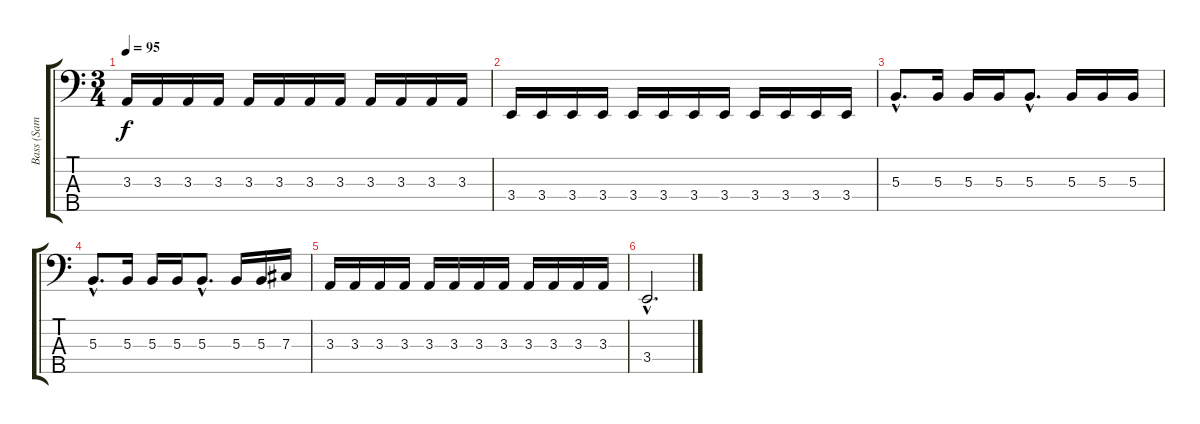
\track ("Bass (Sam Rivers)" "Bass (Sam ") {instrument electricbassfinger}
\staff {score tabs}
\tuning (E2 B1 Gb1 Db1 Ab0) {hide}
\ts (3 4)
\tempo 95
\clef f4
\ks c
3.3.16{dy f} 3.3.16 3.3.16 3.3.16 3.3.16 3.3.16 3.3.16 3.3.16 3.3.16 3.3.16 3.3.16 3.3.16 |
3.4.16 3.4.16 3.4.16 3.4.16 3.4.16 3.4.16 3.4.16 3.4.16 3.4.16 3.4.16 3.4.16 3.4.16 |
5.3{hac}.8{d} 5.3.16 5.3.16 5.3.16 5.3{hac}.8{d} 5.3.16 5.3.16 5.3.16 |
5.3{hac}.8{d} 5.3.16 5.3.16 5.3.16 5.3{hac}.8{d} 5.3.16 5.3.16 7.3.16 |
3.3.16 3.3.16 3.3.16 3.3.16 3.3.16 3.3.16 3.3.16 3.3.16 3.3.16 3.3.16 3.3.16 3.3.16 |
3.4{hac}.2{d}
